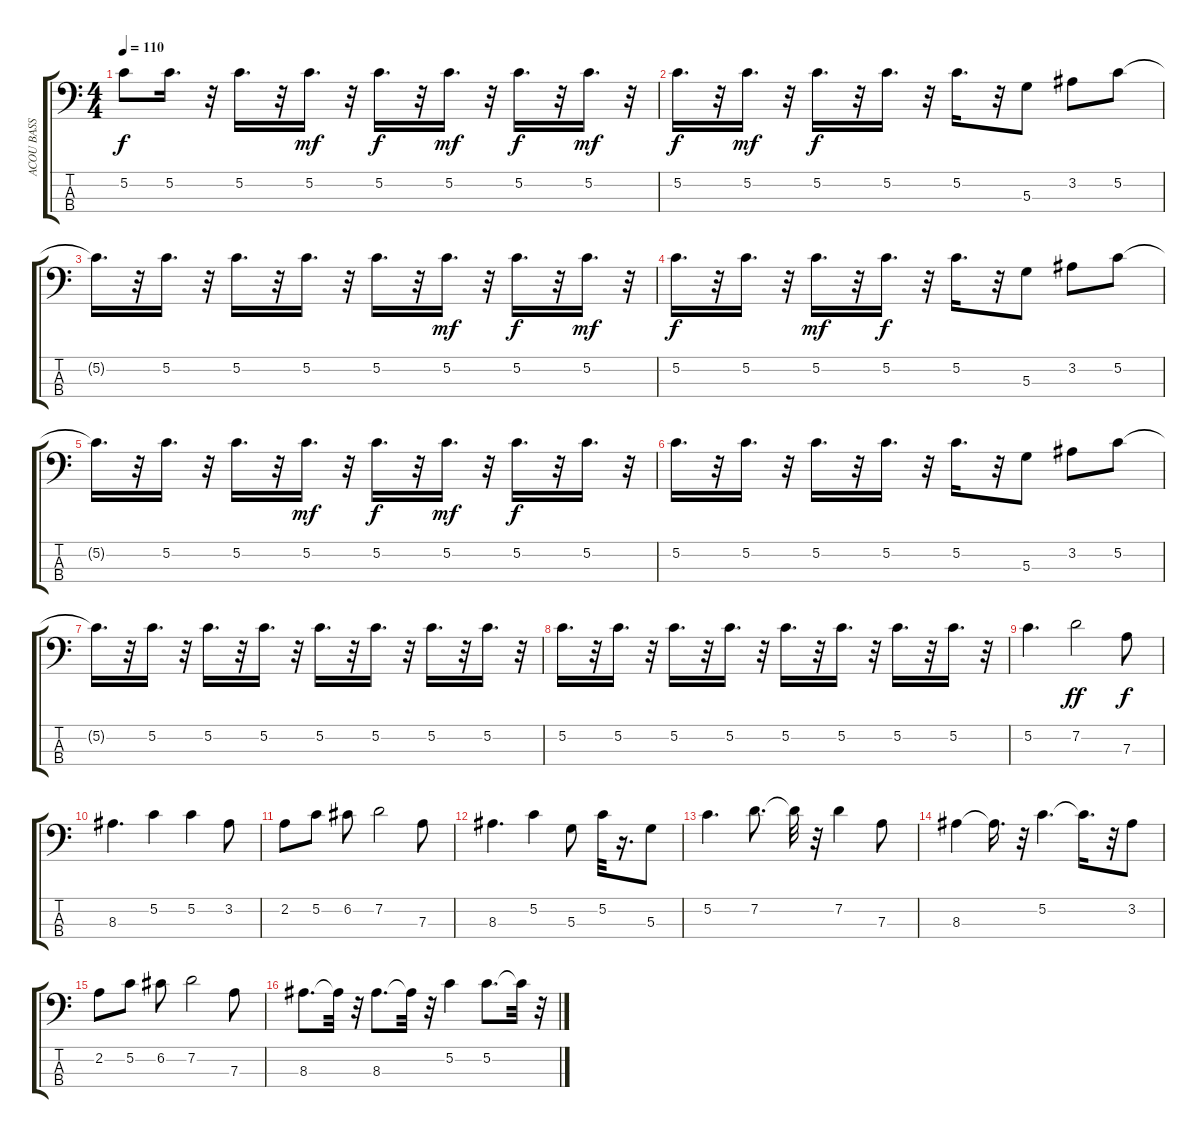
\track ("ACOU BASS" "ACOU BASS") {solo instrument electricbassfinger}
\staff {score tabs}
\tuning (C-1 G2 D2 A1) {hide}
\ts (4 4)
\tempo 110
\clef f4
\ks c
5.2.8{dy f} 5.2.16{d} r.32 5.2.16{d} r.32 5.2.16{d dy mf} r.32 5.2.16{d dy f} r.32 5.2.16{d dy mf} r.32 5.2.16{d dy f} r.32 5.2.16{d dy mf} r.32 |
5.2.16{d dy f} r.32 5.2.16{d dy mf} r.32 5.2.16{d dy f} r.32 5.2.16{d} r.32 5.2.16{d} r.32 5.3.8 3.2.8 5.2.8 |
5.2{t}.16{d} r.32 5.2.16{d} r.32 5.2.16{d} r.32 5.2.16{d} r.32 5.2.16{d} r.32 5.2.16{d dy mf} r.32 5.2.16{d dy f} r.32 5.2.16{d dy mf} r.32 |
5.2.16{d dy f} r.32 5.2.16{d} r.32 5.2.16{d dy mf} r.32 5.2.16{d dy f} r.32 5.2.16{d} r.32 5.3.8 3.2.8 5.2.8 |
5.2{t}.16{d} r.32 5.2.16{d} r.32 5.2.16{d} r.32 5.2.16{d dy mf} r.32 5.2.16{d dy f} r.32 5.2.16{d dy mf} r.32 5.2.16{d dy f} r.32 5.2.16{d} r.32 |
5.2.16{d} r.32 5.2.16{d} r.32 5.2.16{d} r.32 5.2.16{d} r.32 5.2.16{d} r.32 5.3.8 3.2.8 5.2.8 |
5.2{t}.16{d} r.32 5.2.16{d} r.32 5.2.16{d} r.32 5.2.16{d} r.32 5.2.16{d} r.32 5.2.16{d} r.32 5.2.16{d} r.32 5.2.16{d} r.32 |
5.2.16{d} r.32 5.2.16{d} r.32 5.2.16{d} r.32 5.2.16{d} r.32 5.2.16{d} r.32 5.2.16{d} r.32 5.2.16{d} r.32 5.2.16{d} r.32 |
5.2.4{d} 7.2.2{dy ff} 7.3.8{dy f} |
8.3.4{d} 5.2.4 5.2.4 3.2.8 |
2.2.8 5.2.8 6.2.8 7.2.2 7.3.8 |
8.3.4{d} 5.2.4 5.3.8 5.2.32 r.16{d} 5.3.8 |
5.2.4{d} 7.2.8{d} 7.2{t}.32 r.32 7.2.4 7.3.8 |
8.3.4 8.3{t}.16{d} r.32 5.2.4{d} 5.2{t}.16{d} r.32 3.2.8 |
2.2.8 5.2.8 6.2.8 7.2.2 7.3.8 |
8.3.8{d} 8.3{t}.32 r.32 8.3.8{d} 8.3{t}.32 r.32 5.2.4 5.2.8{d} 5.2{t}.32 r.32
